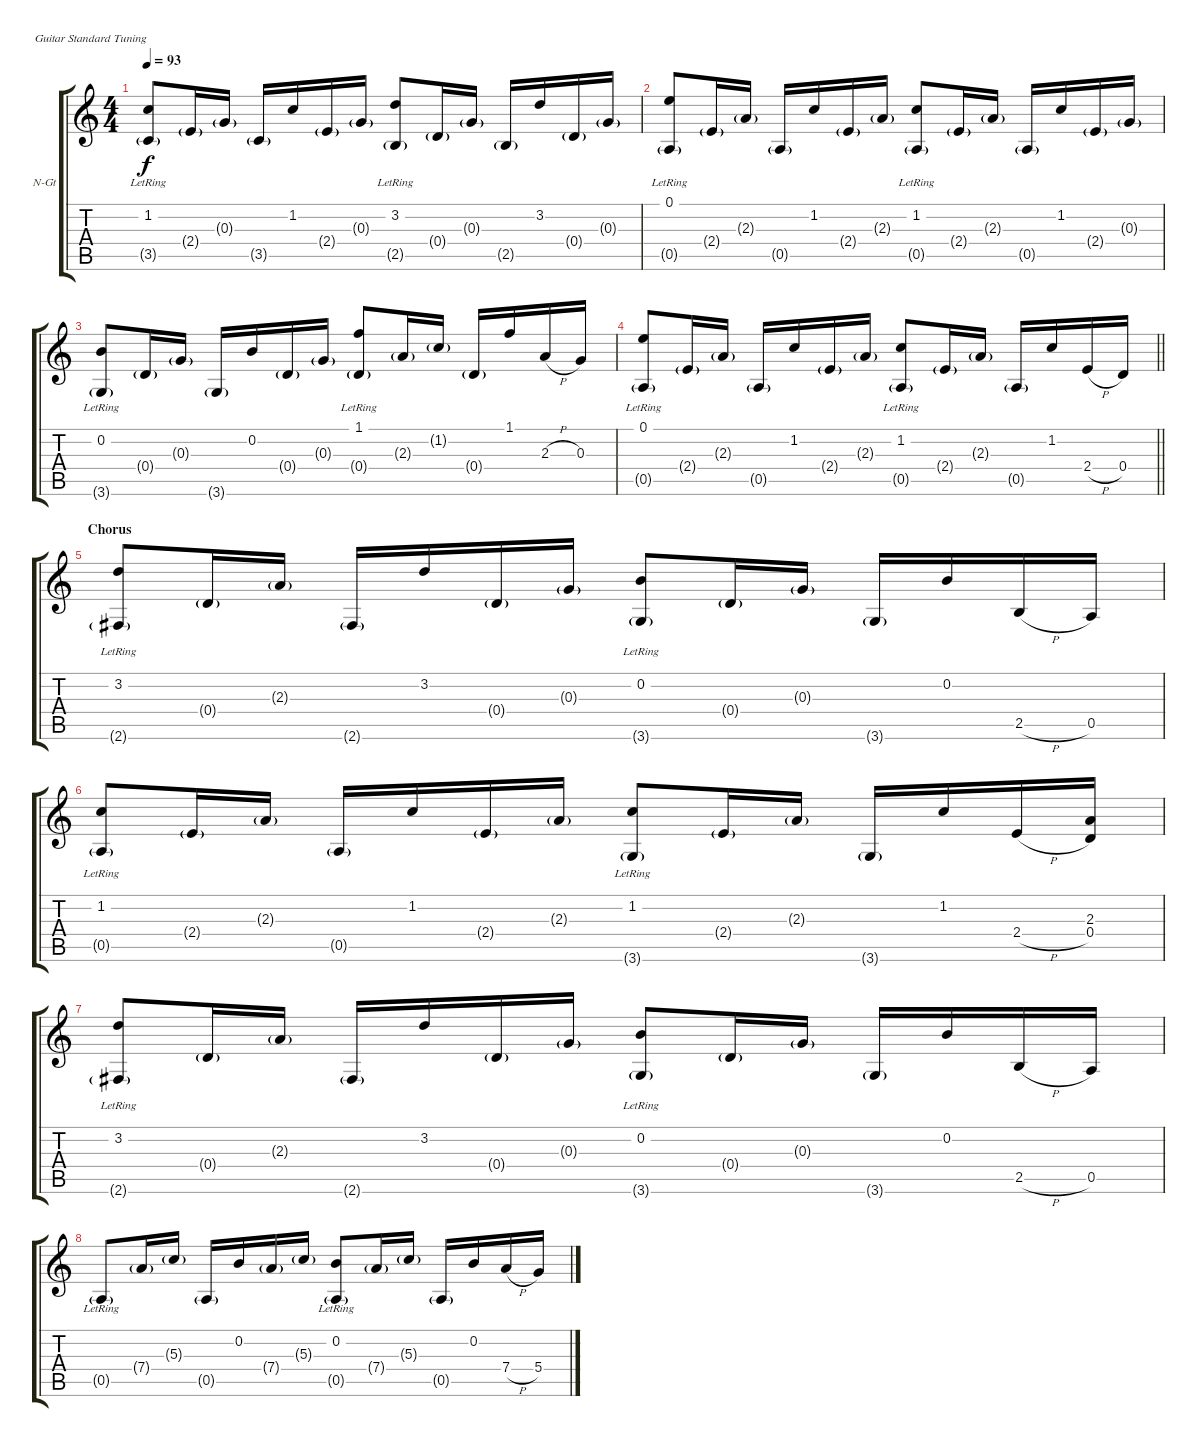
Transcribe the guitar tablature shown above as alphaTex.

\bracketExtendMode groupsimilarinstruments
\firstSystemTrackNameOrientation horizontal
\otherSystemsTrackNameOrientation horizontal
\track ("Guitar " "N-Gt") {instrument acousticguitarnylon}
\staff {score tabs}
\tuning (E4 B3 G3 D3 A2 E2)
\ts (4 4)
\tempo 93
\clef g2
\ks c
(1.2{lr} 3.5{g lr}).8{dy f} 2.4{g}.16 0.3{g}.16 3.5{g}.16 1.2.16 2.4{g}.16 0.3{g}.16 (3.2{lr} 2.5{g lr}).8 0.4{g}.16 0.3{g}.16 2.5{g}.16 3.2.16 0.4{g}.16 0.3{g}.16 |
(0.1{lr} 0.5{g lr}).8 2.4{g}.16 2.3{g}.16 0.5{g}.16 1.2.16 2.4{g}.16 2.3{g}.16 (1.2{lr} 0.5{g lr}).8 2.4{g}.16 2.3{g}.16 0.5{g}.16 1.2.16 2.4{g}.16 0.3{g}.16 |
(0.2{lr} 3.6{g lr}).8 0.4{g}.16 0.3{g}.16 3.6{g}.16 0.2.16 0.4{g}.16 0.3{g}.16 (1.1{lr} 0.4{g lr}).8 2.3{g}.16 1.2{g}.16 0.4{g}.16 1.1.16 2.3{h}.16 0.3.16 |
\barLineRight lightlight
(0.1{lr} 0.5{g lr}).8 2.4{g}.16 2.3{g}.16 0.5{g}.16 1.2.16 2.4{g}.16 2.3{g}.16 (1.2{lr} 0.5{g lr}).8 2.4{g}.16 2.3{g}.16 0.5{g}.16 1.2.16 2.4{h}.16 0.4.16 |
\section ("" "Chorus")
(3.2{lr} 2.6{g lr}).8 0.4{g}.16 2.3{g}.16 2.6{g}.16 3.2.16 0.4{g}.16 0.3{g}.16 (0.2{lr} 3.6{g lr}).8 0.4{g}.16 0.3{g}.16 3.6{g}.16 0.2.16 2.5{h}.16 0.5.16 |
(1.2{lr} 0.5{g lr}).8 2.4{g}.16 2.3{g}.16 0.5{g}.16 1.2.16 2.4{g}.16 2.3{g}.16 (1.2{lr} 3.6{g lr}).8 2.4{g}.16 2.3{g}.16 3.6{g}.16 1.2.16 2.4{h}.16 (2.3 0.4).16 |
(3.2{lr} 2.6{g lr}).8 0.4{g}.16 2.3{g}.16 2.6{g}.16 3.2.16 0.4{g}.16 0.3{g}.16 (0.2{lr} 3.6{g lr}).8 0.4{g}.16 0.3{g}.16 3.6{g}.16 0.2.16 2.5{h}.16 0.5.16 |
0.5{g lr}.8 7.4{g}.16 5.3{g}.16 0.5{g}.16 0.2.16 7.4{g}.16 5.3{g}.16 (0.2{lr} 0.5{g lr}).8 7.4{g}.16 5.3{g}.16 0.5{g}.16 0.2.16 7.4{h}.16 5.4.16
